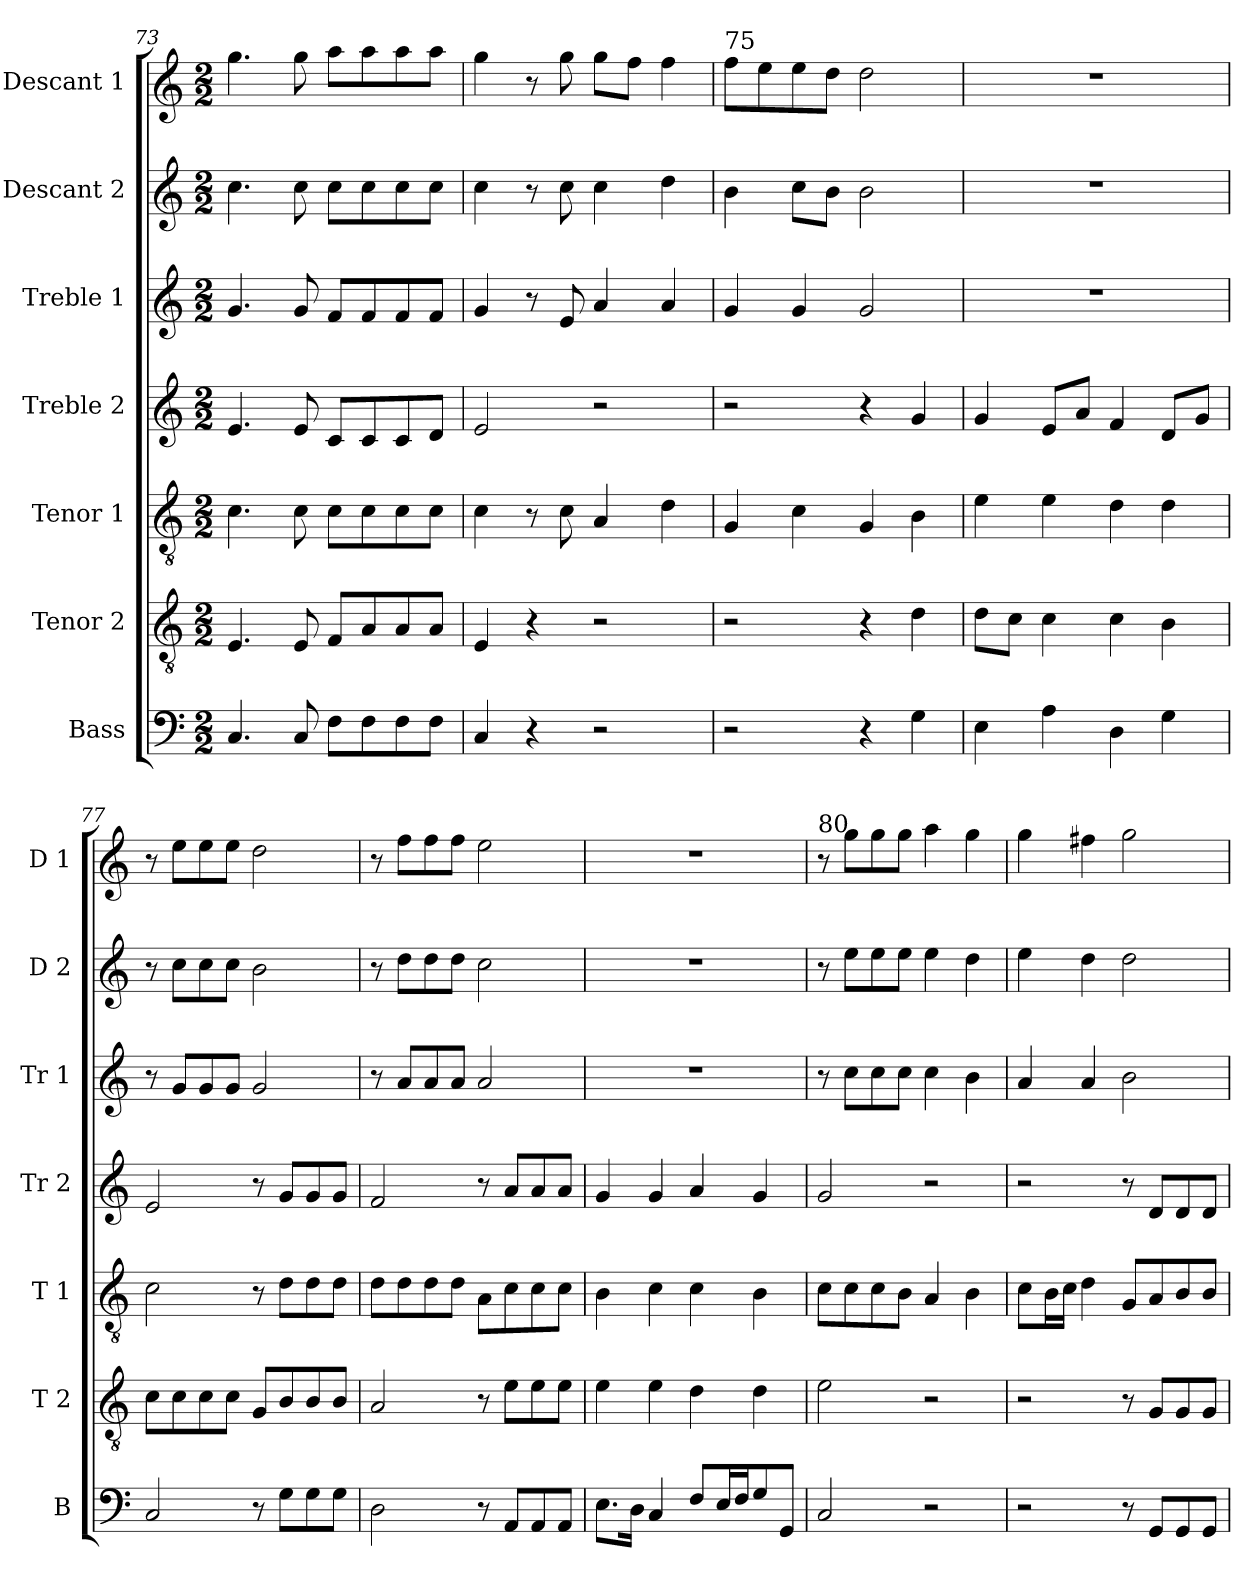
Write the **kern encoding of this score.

**kern	**kern	**kern	**kern	**kern	**kern	**kern
*part7	*part6	*part5	*part4	*part3	*part2	*part1
*staff7	*staff6	*staff5	*staff4	*staff3	*staff2	*staff1
*I"Bass	*I"Tenor 2	*I"Tenor 1	*I"Treble 2	*I"Treble 1	*I"Descant 2	*I"Descant 1
*I'B	*I'T 2	*I'T 1	*I'Tr 2	*I'Tr 1	*I'D 2	*I'D 1
*clefF4	*clefGv2	*clefGv2	*clefG2	*clefG2	*clefG2	*clefG2
*ITrd-7c-12	*ITrd-7c-12	*ITrd-7c-12	*ITrd-7c-12	*ITrd-7c-12	*ITrd-7c-12	*ITrd-7c-12
*k[]	*k[]	*k[]	*k[]	*k[]	*k[]	*k[]
*M2/2	*M2/2	*M2/2	*M2/2	*M2/2	*M2/2	*M2/2
=73	=73	=73	=73	=73	=73	=73
4.c/	4.e/	4.cc\	4.ee/	4.gg/	4.ccc\	4.ggg\
8c/	8e/	8cc\	8ee/	8gg/	8ccc\	8ggg\
8f\L	8f/L	8cc\L	8cc/L	8ff/L	8ccc\L	8aaa\L
8f\	8a/	8cc\	8cc/	8ff/	8ccc\	8aaa\
8f\	8a/	8cc\	8cc/	8ff/	8ccc\	8aaa\
8f\J	8a/J	8cc\J	8dd/J	8ff/J	8ccc\J	8aaa\J
=74	=74	=74	=74	=74	=74	=74
4c/	4e/	4cc\	2ee/	4gg/	4ccc\	4ggg\
4r	4r	8r	.	8r	8r	8r
.	.	8cc\	.	8ee/	8ccc\	8ggg\
2r	2r	4a/	2r	4aa/	4ccc\	8ggg\L
.	.	.	.	.	.	8fff\J
.	.	4dd\	.	4aa/	4ddd\	4fff\
=75	=75	=75	=75	=75	=75	=75
!	!	!	!	!	!	!LO:TX:a:t=75
2r	2r	4g/	2r	4gg/	4bb\	8fff\L
.	.	.	.	.	.	8eee\
.	.	4cc\	.	4gg/	8ccc\L	8eee\
.	.	.	.	.	8bb\J	8ddd\J
4r	4r	4g/	4r	2gg/	2bb\	2ddd\
4g\	4dd\	4b\	4gg/	.	.	.
=76	=76	=76	=76	=76	=76	=76
4e\	8dd\L	4ee\	4gg/	1r	1r	1r
.	8cc\J	.	.	.	.	.
4a\	4cc\	4ee\	8ee/L	.	.	.
.	.	.	8aa/J	.	.	.
4d\	4cc\	4dd\	4ff/	.	.	.
4g\	4b\	4dd\	8dd/L	.	.	.
.	.	.	8gg/J	.	.	.
!!LO:LB:g=z
=77	=77	=77	=77	=77	=77	=77
2c/	8cc\L	2cc\	2ee/	8r	8r	8r
.	8cc\	.	.	8gg/L	8ccc\L	8eee\L
.	8cc\	.	.	8gg/	8ccc\	8eee\
.	8cc\J	.	.	8gg/J	8ccc\J	8eee\J
8r	8g/L	8r	8r	2gg/	2bb\	2ddd\
8g\L	8b/	8dd\L	8gg/L	.	.	.
8g\	8b/	8dd\	8gg/	.	.	.
8g\J	8b/J	8dd\J	8gg/J	.	.	.
=78	=78	=78	=78	=78	=78	=78
2d\	2a/	8dd\L	2ff/	8r	8r	8r
.	.	8dd\	.	8aa/L	8ddd\L	8fff\L
.	.	8dd\	.	8aa/	8ddd\	8fff\
.	.	8dd\J	.	8aa/J	8ddd\J	8fff\J
8r	8r	8a\L	8r	2aa/	2ccc\	2eee\
8A/L	8ee\L	8cc\	8aa/L	.	.	.
8A/	8ee\	8cc\	8aa/	.	.	.
8A/J	8ee\J	8cc\J	8aa/J	.	.	.
=79	=79	=79	=79	=79	=79	=79
8.e\L	4ee\	4b\	4gg/	1r	1r	1r
16d\Jk	.	.	.	.	.	.
4c/	4ee\	4cc\	4gg/	.	.	.
8f/L	4dd\	4cc\	4aa/	.	.	.
16e/L	.	.	.	.	.	.
16f/J	.	.	.	.	.	.
8g/	4dd\	4b\	4gg/	.	.	.
8G/J	.	.	.	.	.	.
=80	=80	=80	=80	=80	=80	=80
!	!	!	!	!	!	!LO:TX:a:t=80
2c/	2ee\	8cc\L	2gg/	8r	8r	8r
.	.	8cc\	.	8ccc\L	8eee\L	8ggg\L
.	.	8cc\	.	8ccc\	8eee\	8ggg\
.	.	8b\J	.	8ccc\J	8eee\J	8ggg\J
2r	2r	4a/	2r	4ccc\	4eee\	4aaa\
.	.	4b\	.	4bb\	4ddd\	4ggg\
!!LO:PB:g=z
=81	=81	=81	=81	=81	=81	=81
2r	2r	8cc\L	2r	4aa/	4eee\	4ggg\
.	.	16b\L	.	.	.	.
.	.	16cc\JJ	.	.	.	.
.	.	4dd\	.	4aa/	4ddd\	4fff#X\
8r	8r	8g/L	8r	2bb\	2ddd\	2ggg\
8G/L	8g/L	8a/	8dd/L	.	.	.
8G/	8g/	8b/	8dd/	.	.	.
8G/J	8g/J	8b/J	8dd/J	.	.	.
=	=	=	=	=	=	=
*-	*-	*-	*-	*-	*-	*-
